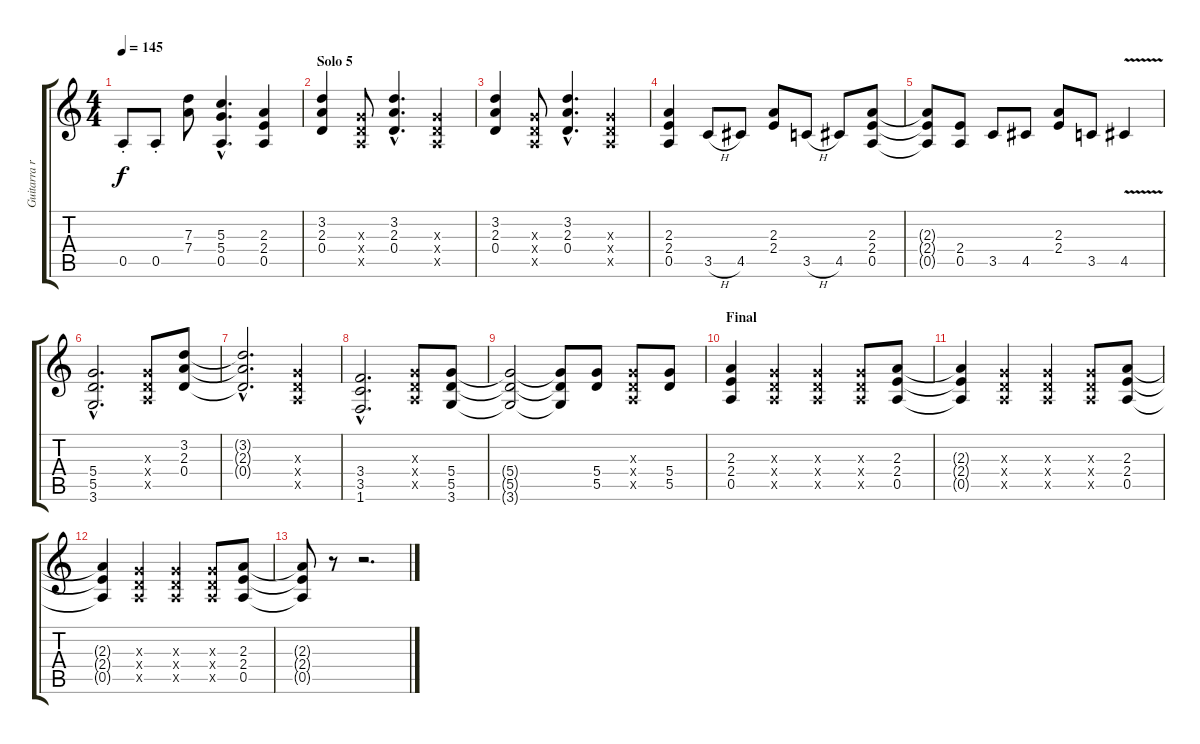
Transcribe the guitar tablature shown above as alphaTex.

\track ("Guitarra rítmica" "Guitarra r") {instrument distortionguitar}
\staff {score tabs}
\tuning (E4 B3 G3 D3 A2 E2) {hide}
\ts (4 4)
\tempo 145
\clef g2
\ks c
0.5{st}.8{dy f} 0.5{st}.8 (7.3 7.4).8 (5.3{hac} 5.4{hac} 0.5{hac}).4{d} (2.3 2.4 0.5).4 |
\section ("" "Solo 5")
(3.2 2.3 0.4).4 (0.3{x} 0.4{x} 0.5{x}).8 (3.2{hac} 2.3{hac} 0.4{hac}).4{d} (0.3{x} 0.4{x} 0.5{x}).4 |
(3.2 2.3 0.4).4 (0.3{x} 0.4{x} 0.5{x}).8 (3.2{hac} 2.3{hac} 0.4{hac}).4{d} (0.3{x} 0.4{x} 0.5{x}).4 |
(2.3 2.4 0.5).4 3.5{h}.8 4.5.8 (2.3 2.4).8 3.5{h}.8 4.5.8 (2.3 2.4 0.5).8 |
(2.3{t} 2.4{t} 0.5{t}).8 (2.4 0.5).8 3.5.8 4.5.8 (2.3 2.4).8 3.5.8 4.5{v}.4 |
(5.4{hac} 5.5{hac} 3.6{hac}).2{d} (0.3{x} 0.4{x} 0.5{x}).8 (3.2 2.3 0.4).8 |
(3.2{hac t} 2.3{hac t} 0.4{hac t}).2{d} (0.3{x} 0.4{x} 0.5{x}).4 |
(3.4{hac} 3.5{hac} 1.6{hac}).2{d} (0.3{x} 0.4{x} 0.5{x}).8 (5.4 5.5 3.6).8 |
(5.4{t} 5.5{t} 3.6{t}).2 (5.4{t} 5.5{t} 3.6{t}).8 (5.4 5.5).8 (0.3{x} 0.4{x} 0.5{x}).8 (5.4 5.5).8 |
\section ("" "Final")
(2.3 2.4 0.5).4 (0.3{x} 0.4{x} 0.5{x}).4 (0.3{x} 0.4{x} 0.5{x}).4 (0.3{x} 0.4{x} 0.5{x}).8 (2.3 2.4 0.5).8 |
(2.3{t} 2.4{t} 0.5{t}).4 (0.3{x} 0.4{x} 0.5{x}).4 (0.3{x} 0.4{x} 0.5{x}).4 (0.3{x} 0.4{x} 0.5{x}).8 (2.3 2.4 0.5).8 |
(2.3{t} 2.4{t} 0.5{t}).4 (0.3{x} 0.4{x} 0.5{x}).4 (0.3{x} 0.4{x} 0.5{x}).4 (0.3{x} 0.4{x} 0.5{x}).8 (2.3 2.4 0.5).8 |
(2.3{t} 2.4{t} 0.5{t}).8 r.8 r.2{d}
